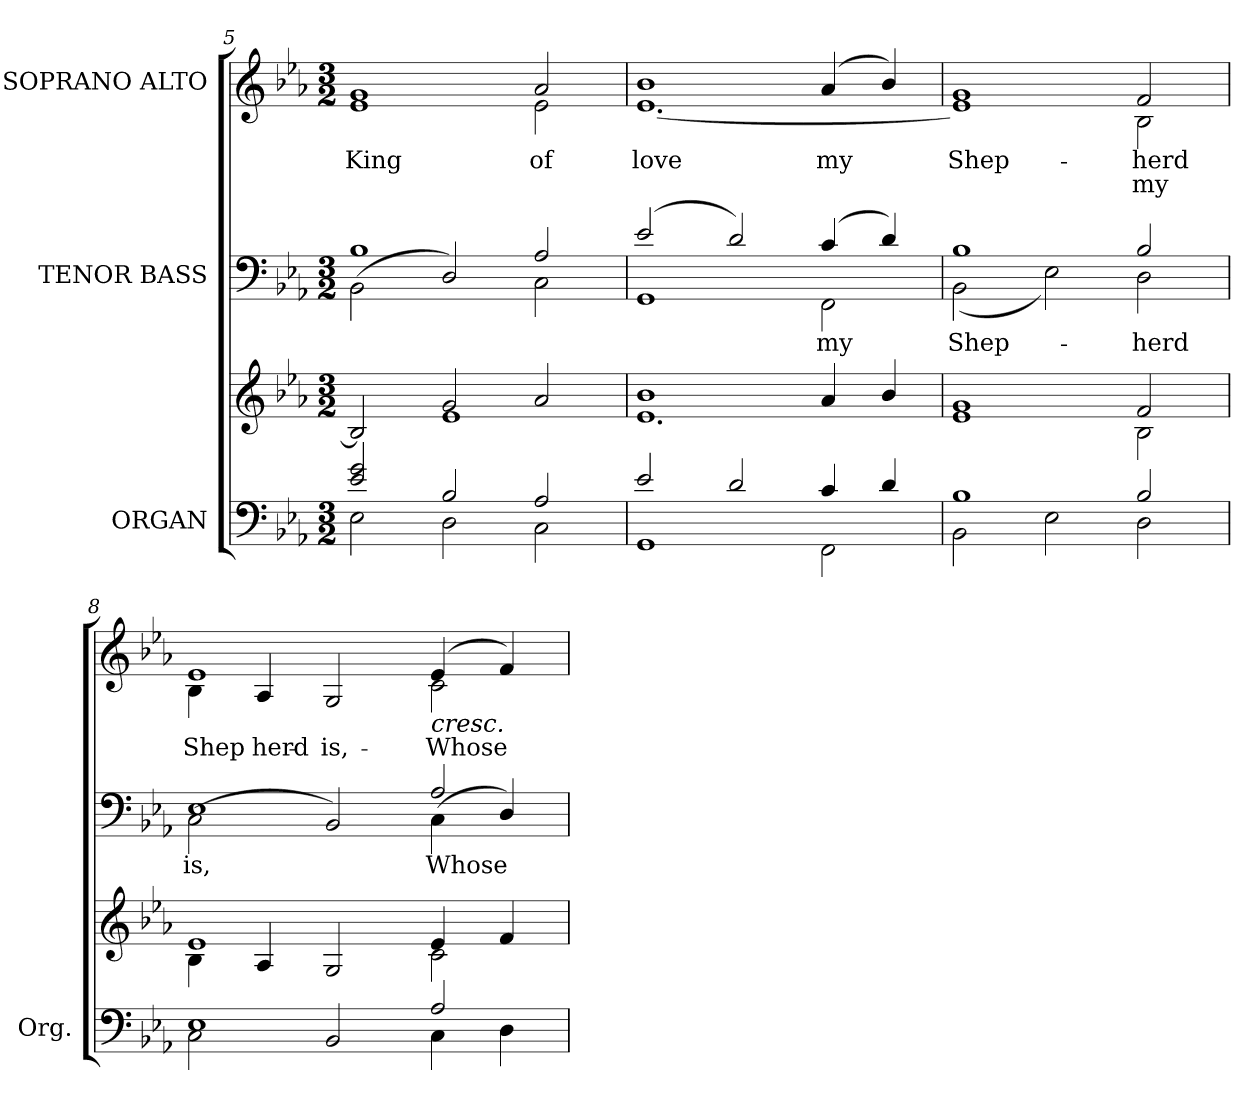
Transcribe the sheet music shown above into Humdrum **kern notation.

**kern	**kern	**kern	**text	**kern	**text	**text
*part3	*part3	*part2	*part2	*part1	*part1	*part1
*staff4	*staff3	*staff2	*staff2	*staff1	*staff1	*staff1
*I"ORGAN	*	*I"TENOR BASS	*	*I"SOPRANO ALTO	*	*
*I'Org.	*	*	*	*	*	*
!!LO:LB:g=z
*clefF4	*clefG2	*clefF4	*	*clefG2	*	*
*k[b-e-a-]	*k[b-e-a-]	*k[b-e-a-]	*	*k[b-e-a-]	*	*
*E-:	*E-:	*E-:	*	*E-:	*	*
*M3/2	*M3/2	*M3/2	*	*M3/2	*	*
=5	=5	=5	=5	=5	=5	=5
*^	*^	*^	*	*	*	*
!	!	!	!	!	!	!	!	!LO:LY:b:color=#000000	!
*	*	*	*	*	*	*	*^	*	*
2e-i/ 2gi	2E-i\	2B-i/]	2ryy	1B-i	(2BB-i\	.	1gi	1e-i	King	.
2B-i/	2Di\	2gi/	1e-i	.	2Di/)	.	.	.	.	.
!	!	!	!	!	!	!	!	!	!LO:LY:b:color=#000000	!
2A-i/	2Ci\	2a-i/	.	2A-i/	2Ci\	.	2a-i/	2e-i\	of	.
=6	=6	=6	=6	=6	=6	=6	=6	=6	=6	=6
!	!	!	!	!	!	!	!	!	!LO:LY:b:color=#000000	!
2e-i/	1GGi	1b-i	1.e-i	(2e-i/	1GGi	.	1b-i	[1.e-i	love	.
2di/	.	.	.	2di/)	.	.	.	.	.	.
!	!	!	!	!	!	!LO:LY:b:color=#000000	!	!	!	!
!	!	!	!	!	!	!	!	!	!LO:LY:a:color=#000000	!
4ci/	2FFi\	4a-i/	.	(4ci/	2FFi\	my	(4a-i/	.	my	.
4di/	.	4b-i/	.	4di/)	.	.	4b-i/)	.	.	.
=7	=7	=7	=7	=7	=7	=7	=7	=7	=7	=7
!	!	!	!	!	!	!LO:LY:b:color=#000000	!	!	!	!
!	!	!	!	!	!	!	!	!	!LO:LY:a:color=#000000	!
1B-i	2BB-i\	1gi	1e-i	1B-i	(2BB-i\	Shep-	1gi	1e-i]	Shep-	.
.	2E-i\	.	.	.	2E-i\)	.	.	.	.	.
!	!	!	!	!	!	!LO:LY:b:color=#000000	!	!	!	!
!	!	!	!	!	!	!	!	!	!LO:LY:a:color=#000000	!LO:LY:b:color=#000000
2B-i/	2Di\	2fi/	2B-i\	2B-i/	2Di\	-herd	2fi/	2B-i\	-herd	my
=8	=8	=8	=8	=8	=8	=8	=8	=8	=8	=8
!	!	!	!	!	!	!LO:LY:b:color=#000000	!	!	!	!
!	!	!	!	!	!	!	!	!	!LO:LY:a:color=#000000	!
!	!	!	!	!	!	!	!	!	!LO:LY:b:color=#000000	!
1E-i	2Ci\	1e-i	4B-i\	1E-i	(2Ci\	is,	1e-i	4B-i\	Shep-	.
!	!	!	!	!	!	!	!	!	!LO:LY:b:color=#000000	!
.	.	.	4A-i/	.	.	.	.	4A-i/	-herd	.
!	!	!	!	!	!	!	!	!	!LO:LY:b:color=#000000	!
.	2BB-i/	.	2Gi/	.	2BB-i/)	.	.	2Gi/	is,	.
!	!	!	!	!	!	!LO:LY:b:color=#000000	!	!	!	!
!	!	!	!	!	!	!	!	!	!LO:LY:a:color=#000000	!
!	!	!	!	!	!	!	!LO:TX:b:i:t=cresc.	!	!	!
!	!	!	!	!	!	!	!	!	!LO:LY:b:color=#000000	!
2A-i/	4Ci\	4e-i/	2ci\	2A-i/	(4Ci\	Whose	(4e-i/	2ci\	Whose	.
.	4Di\	4fi/	.	.	4Di/)	.	4fi/)	.	.	.
*v	*v	*	*	*v	*v	*	*v	*v	*	*
*	*v	*v	*	*	*	*	*
=	=	=	=	=	=	=
*-	*-	*-	*-	*-	*-	*-
